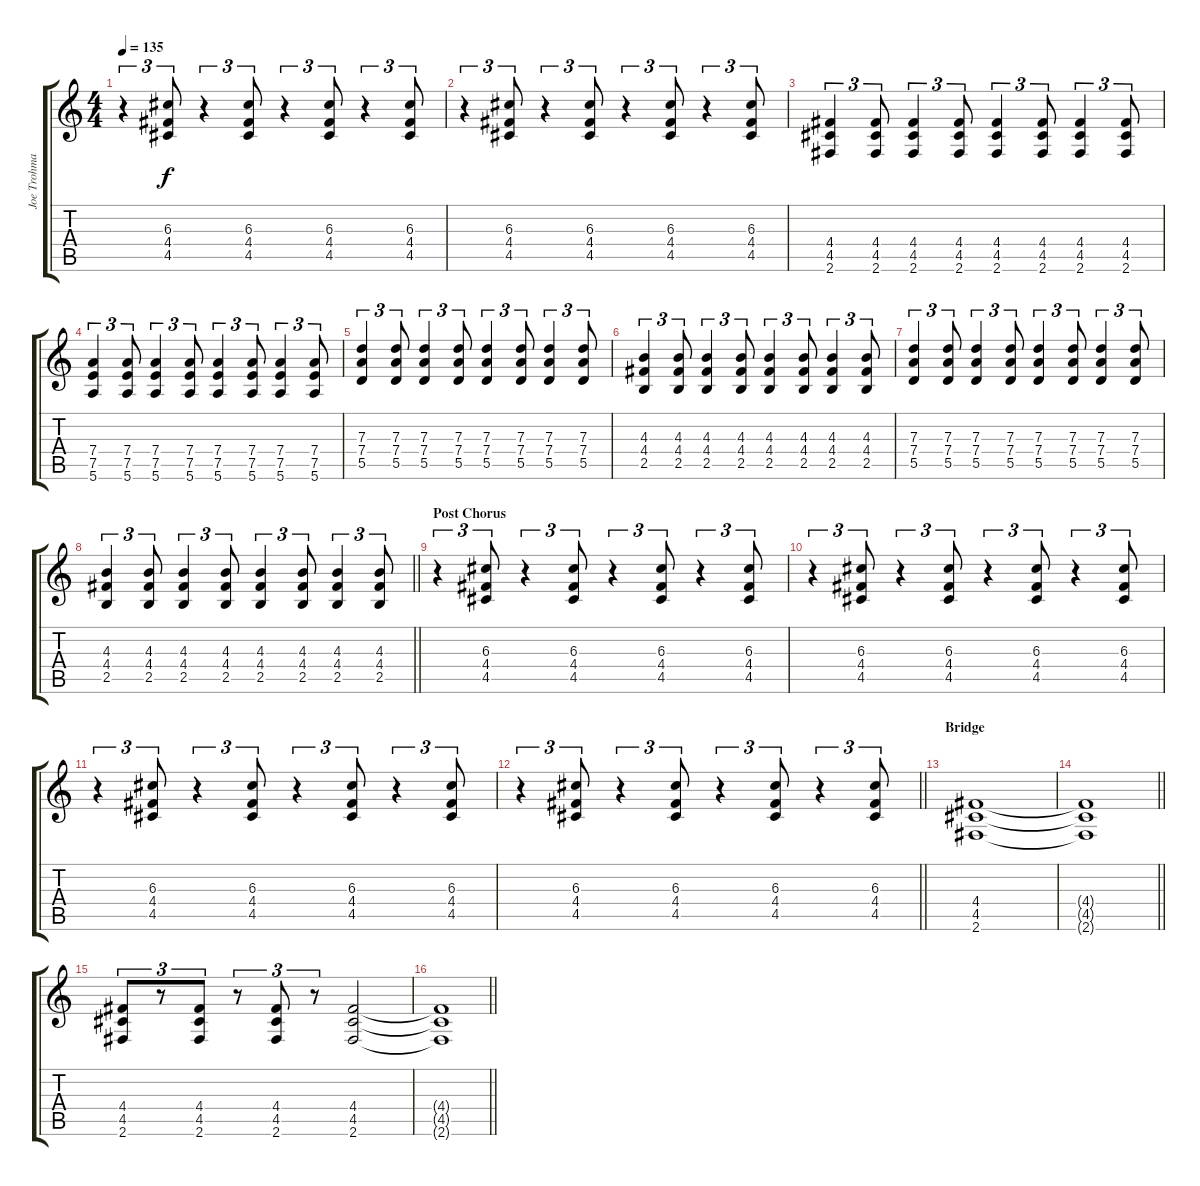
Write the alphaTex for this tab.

\track ("Joe Trohman" "Joe Trohma") {instrument distortionguitar}
\staff {score tabs}
\tuning (E4 B3 G3 D3 A2 E2) {hide}
\ts (4 4)
\tempo 135
\clef g2
\ks c
r.4{tu (3 2) dy f} (6.3 4.4 4.5).8{tu (3 2)} r.4{tu (3 2)} (6.3 4.4 4.5).8{tu (3 2)} r.4{tu (3 2)} (6.3 4.4 4.5).8{tu (3 2)} r.4{tu (3 2)} (6.3 4.4 4.5).8{tu (3 2)} |
r.4{tu (3 2)} (6.3 4.4 4.5).8{tu (3 2)} r.4{tu (3 2)} (6.3 4.4 4.5).8{tu (3 2)} r.4{tu (3 2)} (6.3 4.4 4.5).8{tu (3 2)} r.4{tu (3 2)} (6.3 4.4 4.5).8{tu (3 2)} |
(4.4 4.5 2.6).4{tu (3 2)} (4.4 4.5 2.6).8{tu (3 2)} (4.4 4.5 2.6).4{tu (3 2)} (4.4 4.5 2.6).8{tu (3 2)} (4.4 4.5 2.6).4{tu (3 2)} (4.4 4.5 2.6).8{tu (3 2)} (4.4 4.5 2.6).4{tu (3 2)} (4.4 4.5 2.6).8{tu (3 2)} |
(7.4 7.5 5.6).4{tu (3 2)} (7.4 7.5 5.6).8{tu (3 2)} (7.4 7.5 5.6).4{tu (3 2)} (7.4 7.5 5.6).8{tu (3 2)} (7.4 7.5 5.6).4{tu (3 2)} (7.4 7.5 5.6).8{tu (3 2)} (7.4 7.5 5.6).4{tu (3 2)} (7.4 7.5 5.6).8{tu (3 2)} |
(7.3 7.4 5.5).4{tu (3 2)} (7.3 7.4 5.5).8{tu (3 2)} (7.3 7.4 5.5).4{tu (3 2)} (7.3 7.4 5.5).8{tu (3 2)} (7.3 7.4 5.5).4{tu (3 2)} (7.3 7.4 5.5).8{tu (3 2)} (7.3 7.4 5.5).4{tu (3 2)} (7.3 7.4 5.5).8{tu (3 2)} |
(4.3 4.4 2.5).4{tu (3 2)} (4.3 4.4 2.5).8{tu (3 2)} (4.3 4.4 2.5).4{tu (3 2)} (4.3 4.4 2.5).8{tu (3 2)} (4.3 4.4 2.5).4{tu (3 2)} (4.3 4.4 2.5).8{tu (3 2)} (4.3 4.4 2.5).4{tu (3 2)} (4.3 4.4 2.5).8{tu (3 2)} |
(7.3 7.4 5.5).4{tu (3 2)} (7.3 7.4 5.5).8{tu (3 2)} (7.3 7.4 5.5).4{tu (3 2)} (7.3 7.4 5.5).8{tu (3 2)} (7.3 7.4 5.5).4{tu (3 2)} (7.3 7.4 5.5).8{tu (3 2)} (7.3 7.4 5.5).4{tu (3 2)} (7.3 7.4 5.5).8{tu (3 2)} |
\barLineRight lightlight
(4.3 4.4 2.5).4{tu (3 2)} (4.3 4.4 2.5).8{tu (3 2)} (4.3 4.4 2.5).4{tu (3 2)} (4.3 4.4 2.5).8{tu (3 2)} (4.3 4.4 2.5).4{tu (3 2)} (4.3 4.4 2.5).8{tu (3 2)} (4.3 4.4 2.5).4{tu (3 2)} (4.3 4.4 2.5).8{tu (3 2)} |
\section ("" "Post Chorus")
r.4{tu (3 2)} (6.3 4.4 4.5).8{tu (3 2)} r.4{tu (3 2)} (6.3 4.4 4.5).8{tu (3 2)} r.4{tu (3 2)} (6.3 4.4 4.5).8{tu (3 2)} r.4{tu (3 2)} (6.3 4.4 4.5).8{tu (3 2)} |
r.4{tu (3 2)} (6.3 4.4 4.5).8{tu (3 2)} r.4{tu (3 2)} (6.3 4.4 4.5).8{tu (3 2)} r.4{tu (3 2)} (6.3 4.4 4.5).8{tu (3 2)} r.4{tu (3 2)} (6.3 4.4 4.5).8{tu (3 2)} |
r.4{tu (3 2)} (6.3 4.4 4.5).8{tu (3 2)} r.4{tu (3 2)} (6.3 4.4 4.5).8{tu (3 2)} r.4{tu (3 2)} (6.3 4.4 4.5).8{tu (3 2)} r.4{tu (3 2)} (6.3 4.4 4.5).8{tu (3 2)} |
\barLineRight lightlight
r.4{tu (3 2)} (6.3 4.4 4.5).8{tu (3 2)} r.4{tu (3 2)} (6.3 4.4 4.5).8{tu (3 2)} r.4{tu (3 2)} (6.3 4.4 4.5).8{tu (3 2)} r.4{tu (3 2)} (6.3 4.4 4.5).8{tu (3 2)} |
\section ("" "Bridge")
(4.4 4.5 2.6).1 |
\barLineRight lightlight
(4.4{t} 4.5{t} 2.6{t}).1 |
(4.4 4.5 2.6).8{tu (3 2)} r.8{tu (3 2)} (4.4 4.5 2.6).8{tu (3 2)} r.8{tu (3 2)} (4.4 4.5 2.6).8{tu (3 2)} r.8{tu (3 2)} (4.4 4.5 2.6).2 |
\barLineRight lightlight
(4.4{t} 4.5{t} 2.6{t}).1
